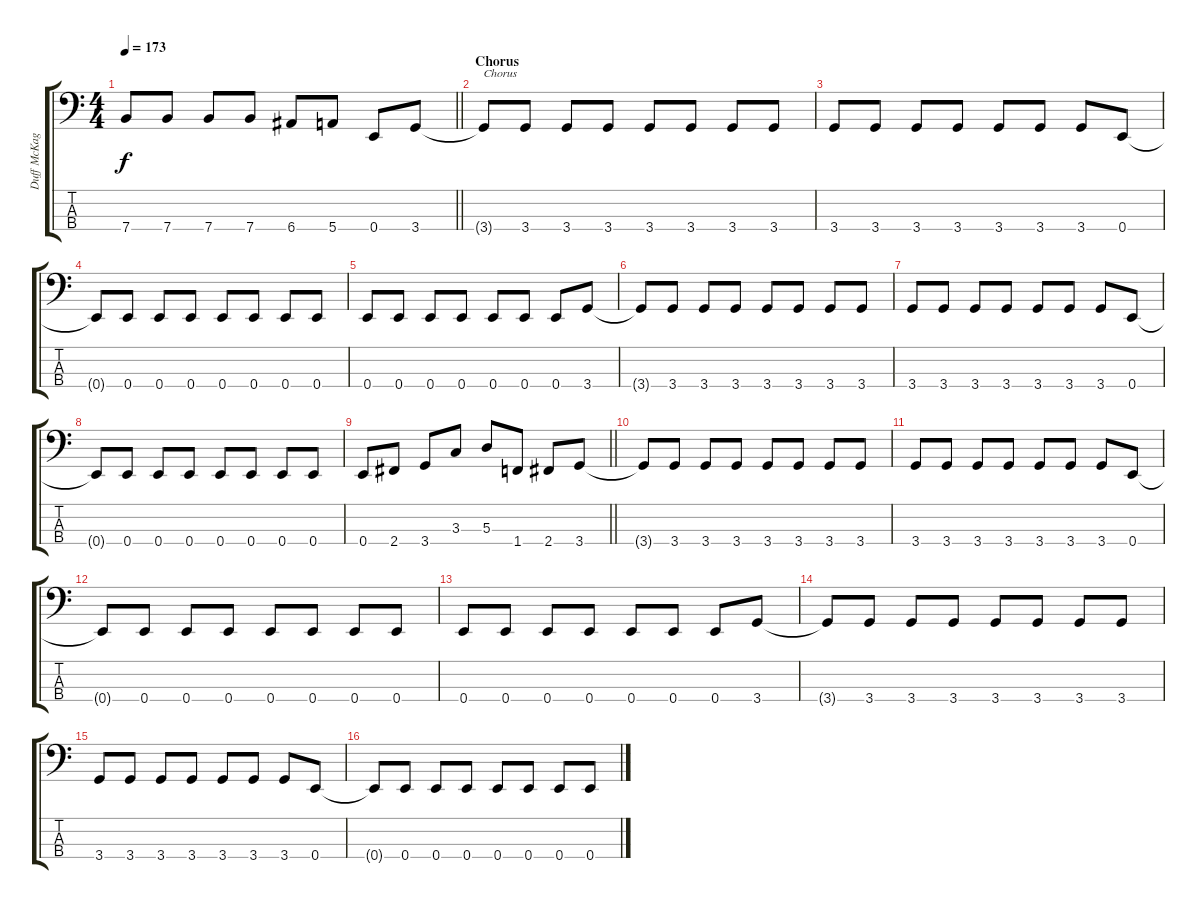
\track ("Duff McKagan" "Duff McKag") {instrument electricbassfinger}
\staff {score tabs}
\tuning (G2 D2 A1 E1) {hide}
\ts (4 4)
\tempo 173
\clef f4
\barLineRight lightlight
\ks c
7.4.8{dy f} 7.4.8 7.4.8 7.4.8 6.4.8 5.4.8 0.4.8 3.4.8 |
\section ("" "Chorus")
3.4{t}.8{txt "Chorus"} 3.4.8 3.4.8 3.4.8 3.4.8 3.4.8 3.4.8 3.4.8 |
3.4.8 3.4.8 3.4.8 3.4.8 3.4.8 3.4.8 3.4.8 0.4.8 |
0.4{t}.8 0.4.8 0.4.8 0.4.8 0.4.8 0.4.8 0.4.8 0.4.8 |
0.4.8 0.4.8 0.4.8 0.4.8 0.4.8 0.4.8 0.4.8 3.4.8 |
3.4{t}.8 3.4.8 3.4.8 3.4.8 3.4.8 3.4.8 3.4.8 3.4.8 |
3.4.8 3.4.8 3.4.8 3.4.8 3.4.8 3.4.8 3.4.8 0.4.8 |
0.4{t}.8 0.4.8 0.4.8 0.4.8 0.4.8 0.4.8 0.4.8 0.4.8 |
\barLineRight lightlight
0.4.8 2.4.8 3.4.8 3.3.8 5.3.8 1.4.8 2.4.8 3.4.8 |
3.4{t}.8 3.4.8 3.4.8 3.4.8 3.4.8 3.4.8 3.4.8 3.4.8 |
3.4.8 3.4.8 3.4.8 3.4.8 3.4.8 3.4.8 3.4.8 0.4.8 |
0.4{t}.8 0.4.8 0.4.8 0.4.8 0.4.8 0.4.8 0.4.8 0.4.8 |
0.4.8 0.4.8 0.4.8 0.4.8 0.4.8 0.4.8 0.4.8 3.4.8 |
3.4{t}.8 3.4.8 3.4.8 3.4.8 3.4.8 3.4.8 3.4.8 3.4.8 |
3.4.8 3.4.8 3.4.8 3.4.8 3.4.8 3.4.8 3.4.8 0.4.8 |
0.4{t}.8 0.4.8 0.4.8 0.4.8 0.4.8 0.4.8 0.4.8 0.4.8
